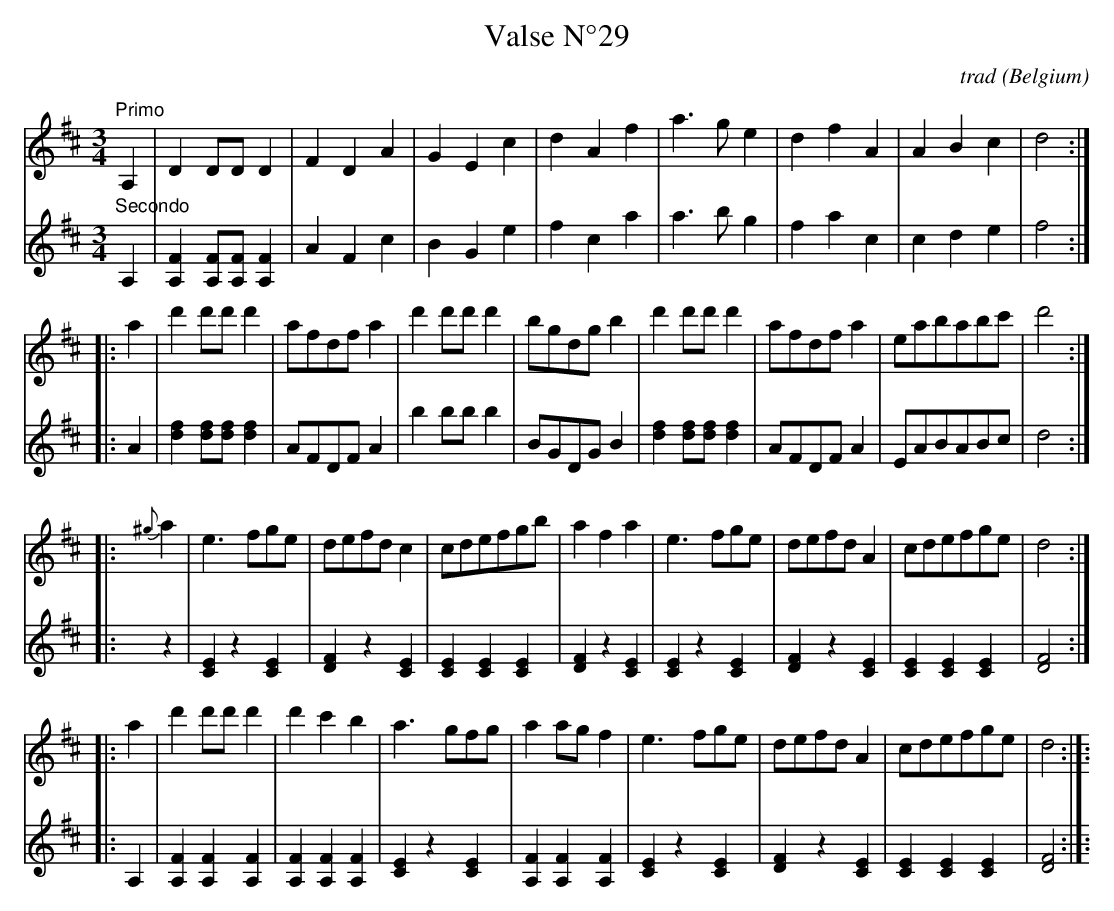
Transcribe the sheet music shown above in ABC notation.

X:1
T:Valse N°29
C:trad
O:Belgium
M:3/4
K:Dmaj
L:1/8
[V:1]"Primo"
A,2|D2DDD2|F2D2A2|G2E2c2|d2A2f2|a3ge2|d2f2A2|A2B2c2|d4:|
|:a2|d'2d'd'd'2|afdfa2|d'2d'd'd'2|bgdgb2|d'2d'd'd'2|afdfa2|eababc'|d'4:|
|:{^g}a2|e3fge|defdc2|cdefgb|a2f2a2|e3fge|defdA2|cdefge|d4:|
|:a2|d'2d'd'd'2|d'2c'2b2|a3gfg|a2agf2|e3fge|defdA2|cdefge|d4:|]:
[V:2]"Secondo"
A,2|[A,F]2[A,F][A,F][A,F]2|A2F2c2|B2G2e2|f2c2a2|a3bg2|f2a2c2|c2d2e2|f4:|
|:A2|[df]2[df][df][df]2|AFDFA2|b2bbb2|BGDGB2|[df]2[df][df][df]2|AFDFA2|EABABc|d4:|
|:z2|[EC]2z2[EC]2|[FD]2z2[EC]2|[EC]2[EC]2[EC]2|[FD]2z2[EC]2|[EC]2z2[EC]2|[FD]2z2[EC]2|[EC]2[EC]2[EC]2|[FD]4:|
|:A,2|[FA,]2[FA,]2[FA,]2|[FA,]2[FA,]2[FA,]2|[EC]2z2[EC]2|[FA,]2[FA,]2[FA,]2|[EC]2z2[EC]2|[FD]2z2[EC]2|[EC]2[EC]2[EC]2|[FD]4:|]:
